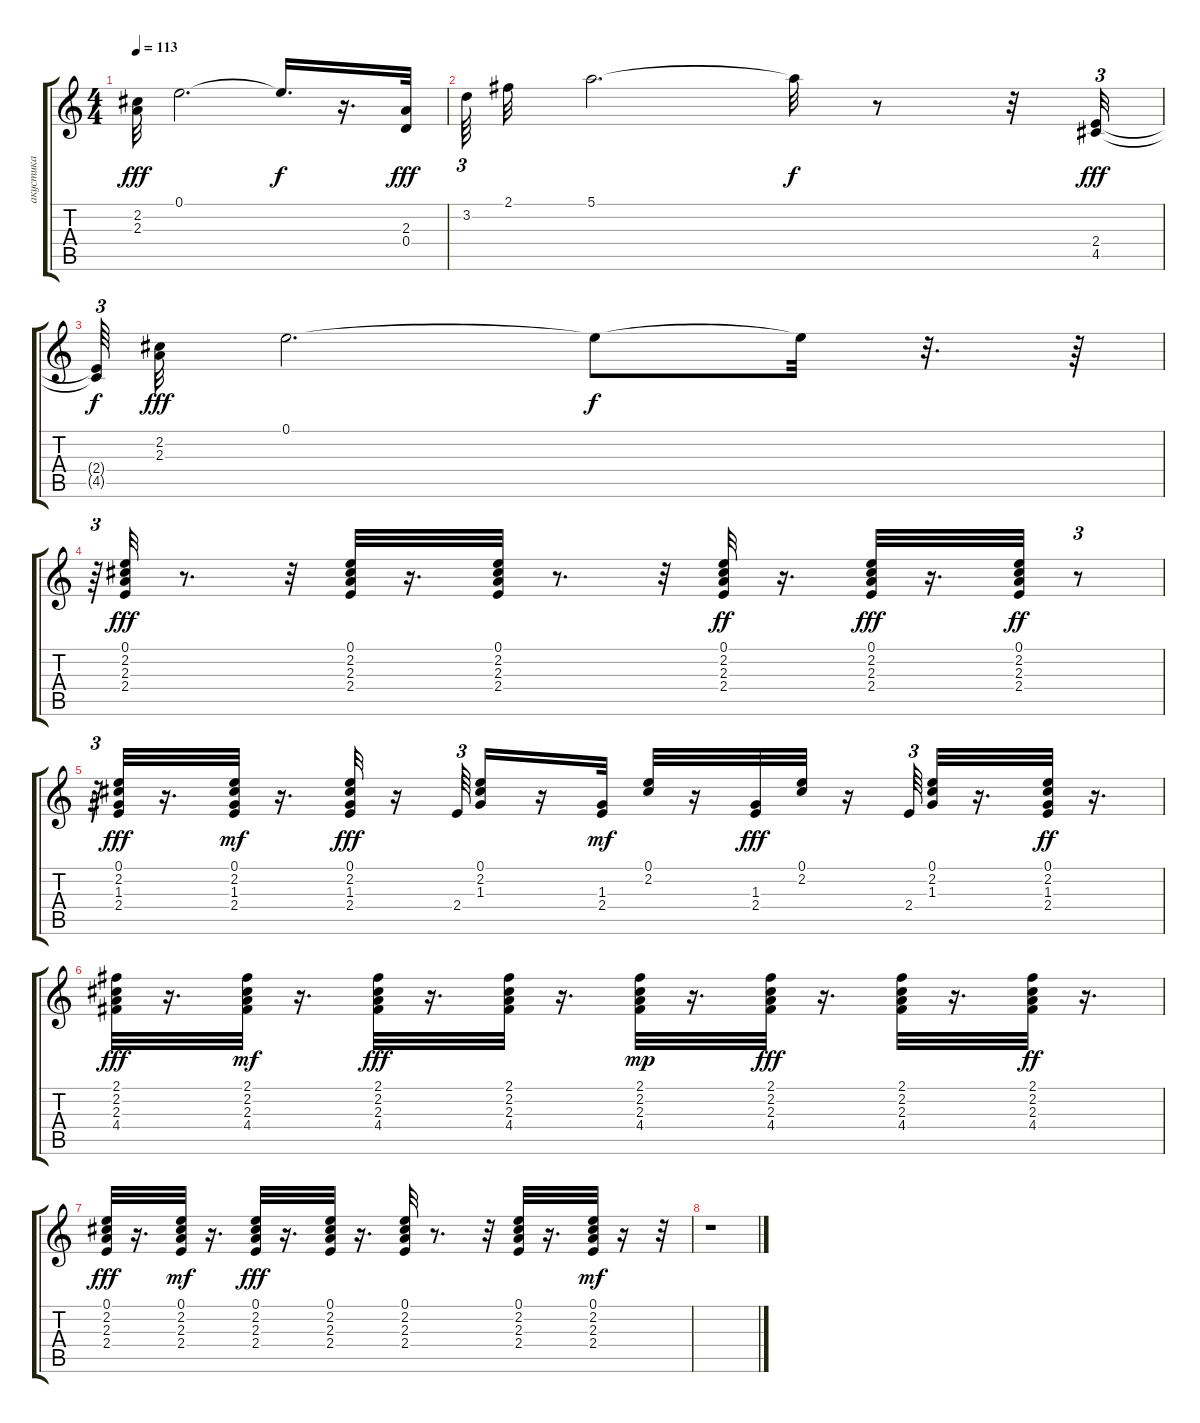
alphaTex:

\track ("акустика" "акустика") {instrument acousticguitarsteel}
\staff {score tabs}
\tuning (E4 B3 G3 D3 A2 E2) {hide}
\ts (4 4)
\tempo 113
\clef g2
\ks c
(2.2 2.3).32{dy fff} 0.1.2{d} 0.1{t}.16{d dy f} r.16{d} (2.3 0.4).32{dy fff} |
3.2.64{tu (3 2)} 2.1.32 5.1.2{d} 5.1{t}.32{dy f} r.8 r.32 (2.4 4.5).32{tu (3 2) dy fff} |
(2.4{t} 4.5{t}).64{tu (3 2) dy f} (2.2 2.3).32{dy fff} 0.1.2{d} 0.1{t}.8{dy f} 0.1{t}.32 r.32{d} r.64 |
r.64{tu (3 2)} (0.1 2.2 2.3 2.4).32{dy fff} r.8{d} r.32 (0.1 2.2 2.3 2.4).32 r.16{d} (0.1 2.2 2.3 2.4).32 r.8{d} r.32 (0.1 2.2 2.3 2.4).32{dy ff} r.16{d} (0.1 2.2 2.3 2.4).32{dy fff} r.16{d} (0.1 2.2 2.3 2.4).32{dy ff} r.8{tu (3 2)} |
r.64{tu (3 2)} (0.1 2.2 1.3 2.4).32{dy fff} r.16{d} (0.1 2.2 1.3 2.4).32{dy mf} r.16{d} (0.1 2.2 1.3 2.4).32{dy fff} r.16 2.4.64{tu (3 2)} (0.1 2.2 1.3).16 r.16 (1.3 2.4).32{dy mf} (0.1 2.2).32 r.16 (1.3 2.4).32{dy fff} (0.1 2.2).32 r.16 2.4.64{tu (3 2)} (0.1 2.2 1.3).32 r.16{d} (0.1 2.2 1.3 2.4).32{dy ff} r.16{d} |
(2.1 2.2 2.3 4.4).32{dy fff} r.16{d} (2.1 2.2 2.3 4.4).32{dy mf} r.16{d} (2.1 2.2 2.3 4.4).32{dy fff} r.16{d} (2.1 2.2 2.3 4.4).32 r.16{d} (2.1 2.2 2.3 4.4).32{dy mp} r.16{d} (2.1 2.2 2.3 4.4).32{dy fff} r.16{d} (2.1 2.2 2.3 4.4).32 r.16{d} (2.1 2.2 2.3 4.4).32{dy ff} r.16{d} |
(0.1 2.2 2.3 2.4).32{dy fff} r.16{d} (0.1 2.2 2.3 2.4).32{dy mf} r.16{d} (0.1 2.2 2.3 2.4).32{dy fff} r.16{d} (0.1 2.2 2.3 2.4).32 r.16{d} (0.1 2.2 2.3 2.4).32 r.8{d} r.32 (0.1 2.2 2.3 2.4).32 r.16{d} (0.1 2.2 2.3 2.4).32{dy mf} r.16 r.32 |
r.1
